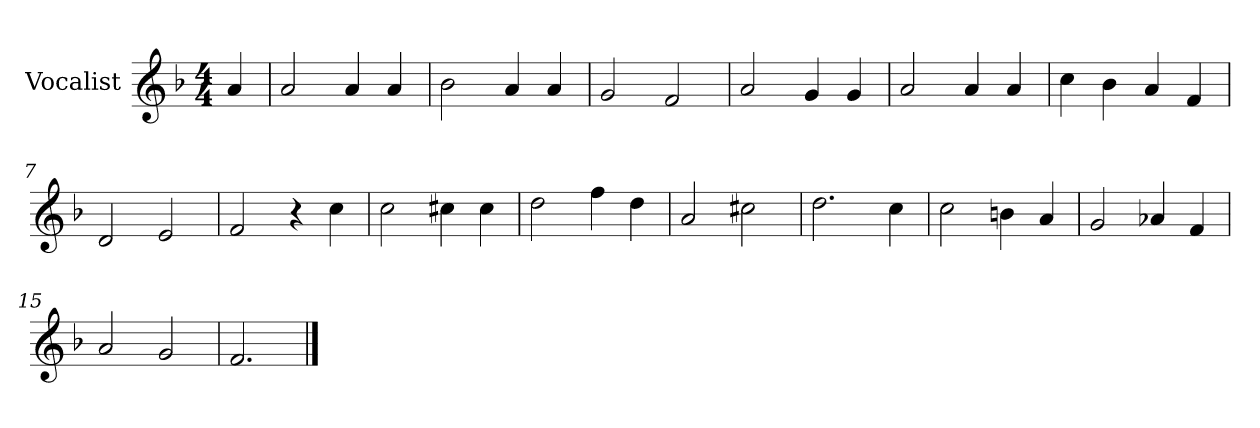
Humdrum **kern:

**kern
*part1
*staff1
*I"Vocalist
*k[b-]
*F:
*M4/4
=
4a
=1
2a
4a
4a
=2
2b-
4a
4a
=3
2g
2f
=4
2a
4g
4g
=5
2a
4a
4a
=6
4cc
4b-
4a
4f
=7
2d
2e
=8
2f
4r
4cc
=9
2cc
4cc#X
4cc#
=10
2dd
4ff
4dd
=11
2a
2cc#X
=12
2.dd
4cc
=13
2cc
4bn
4a
=14
2g
4a-X
4f
=15
2a
2g
=16
2.f
==
*-
